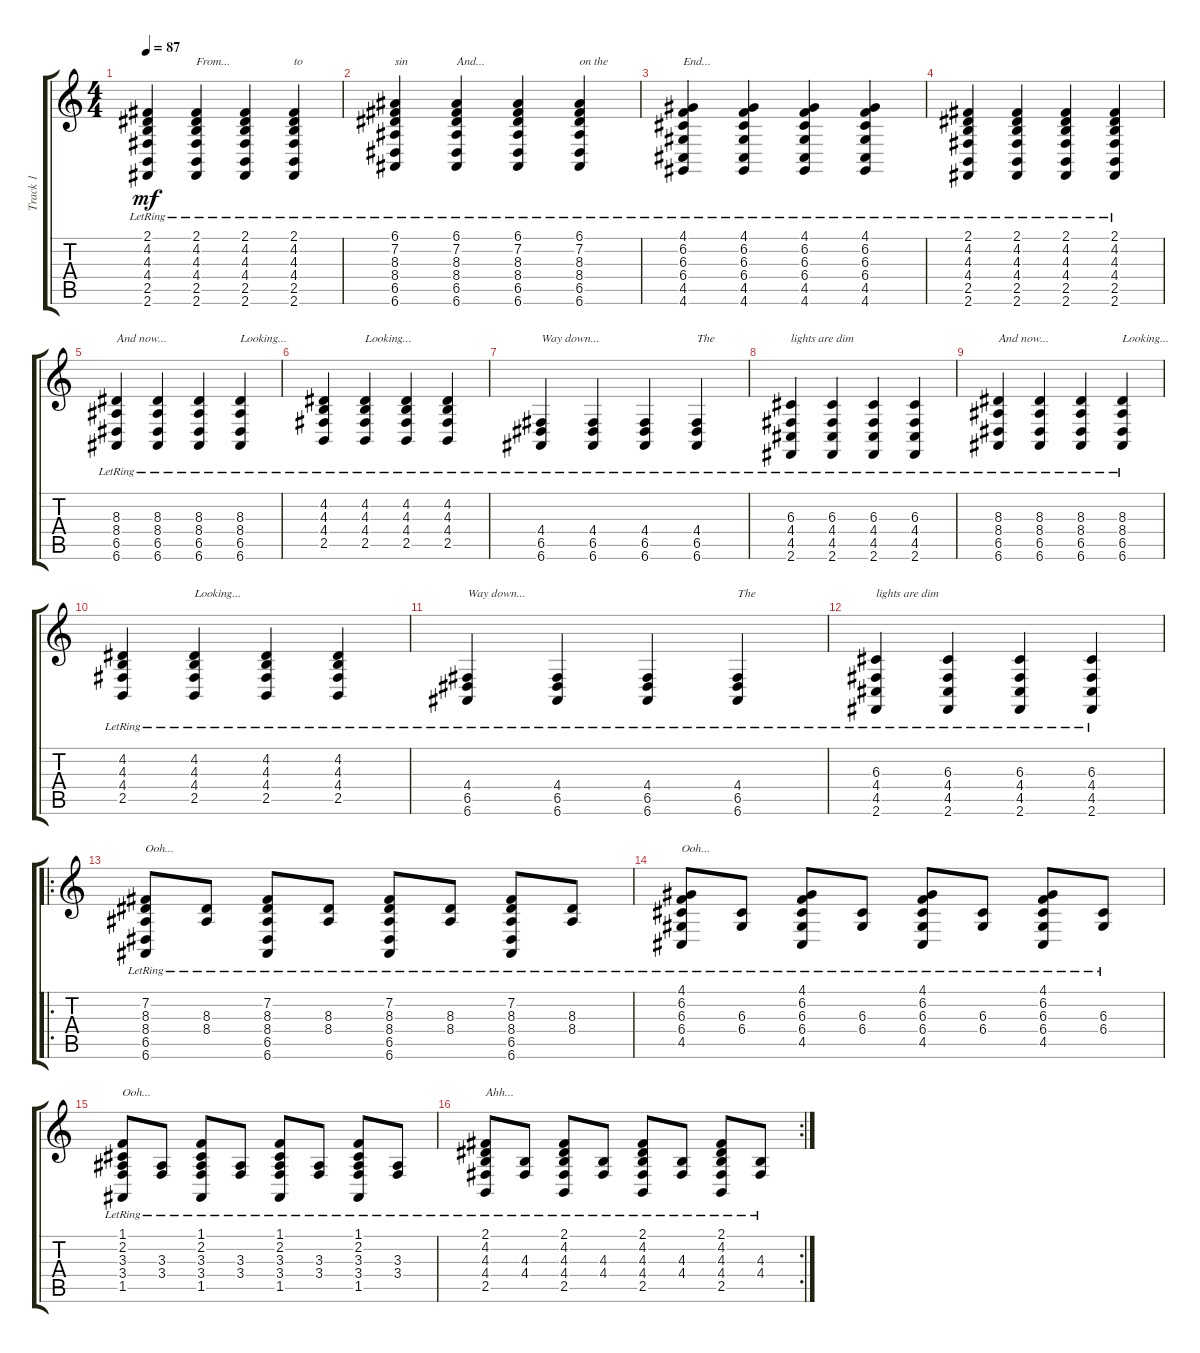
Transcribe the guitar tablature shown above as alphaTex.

\track ("Track 1" "Track 1") {instrument acousticgrandpiano}
\staff {score tabs}
\tuning (E4 B3 G3 D3 A2 E2) {hide}
\ts (4 4)
\tempo 87
\clef g2
\ks c
(2.1{lr} 4.2{lr} 4.3{lr} 4.4{lr} 2.5{lr} 2.6{lr}).4{dy mf} (2.1{lr} 4.2{lr} 4.3{lr} 4.4{lr} 2.5{lr} 2.6{lr}).4{txt "From..."} (2.1{lr} 4.2{lr} 4.3{lr} 4.4{lr} 2.5{lr} 2.6{lr}).4 (2.1{lr} 4.2{lr} 4.3{lr} 4.4{lr} 2.5{lr} 2.6{lr}).4{txt "to"} |
(6.1{lr} 7.2{lr} 8.3{lr} 8.4{lr} 6.5{lr} 6.6{lr}).4{txt "sin"} (6.1{lr} 7.2{lr} 8.3{lr} 8.4{lr} 6.5{lr} 6.6{lr}).4{txt "And..."} (6.1{lr} 7.2{lr} 8.3{lr} 8.4{lr} 6.5{lr} 6.6{lr}).4 (6.1{lr} 7.2{lr} 8.3{lr} 8.4{lr} 6.5{lr} 6.6{lr}).4{txt "on the"} |
(4.1{lr} 6.2{lr} 6.3{lr} 6.4{lr} 4.5{lr} 4.6{lr}).4{txt "End..."} (4.1{lr} 6.2{lr} 6.3{lr} 6.4{lr} 4.5{lr} 4.6{lr}).4 (4.1{lr} 6.2{lr} 6.3{lr} 6.4{lr} 4.5{lr} 4.6{lr}).4 (4.1{lr} 6.2{lr} 6.3{lr} 6.4{lr} 4.5{lr} 4.6{lr}).4 |
(2.1{lr} 4.2{lr} 4.3{lr} 4.4{lr} 2.5{lr} 2.6{lr}).4 (2.1{lr} 4.2{lr} 4.3{lr} 4.4{lr} 2.5{lr} 2.6{lr}).4 (2.1{lr} 4.2{lr} 4.3{lr} 4.4{lr} 2.5{lr} 2.6{lr}).4 (2.1{lr} 4.2{lr} 4.3{lr} 4.4{lr} 2.5{lr} 2.6{lr}).4 |
(8.3{lr} 8.4{lr} 6.5{lr} 6.6{lr}).4{txt "And now..."} (8.3{lr} 8.4{lr} 6.5{lr} 6.6{lr}).4 (8.3{lr} 8.4{lr} 6.5{lr} 6.6{lr}).4 (8.3{lr} 8.4{lr} 6.5{lr} 6.6{lr}).4{txt "Looking..."} |
(4.2{lr} 4.3{lr} 4.4{lr} 2.5{lr}).4 (4.2{lr} 4.3{lr} 4.4{lr} 2.5{lr}).4{txt "Looking..."} (4.2{lr} 4.3{lr} 4.4{lr} 2.5{lr}).4 (4.2{lr} 4.3{lr} 4.4{lr} 2.5{lr}).4 |
(4.4{lr} 6.5{lr} 6.6{lr}).4{txt "Way down..."} (4.4{lr} 6.5{lr} 6.6{lr}).4 (4.4{lr} 6.5{lr} 6.6{lr}).4 (4.4{lr} 6.5{lr} 6.6{lr}).4{txt "The"} |
(6.3{lr} 4.4{lr} 4.5{lr} 2.6{lr}).4{txt "lights are dim"} (6.3{lr} 4.4{lr} 4.5{lr} 2.6{lr}).4 (6.3{lr} 4.4{lr} 4.5{lr} 2.6{lr}).4 (6.3{lr} 4.4{lr} 4.5{lr} 2.6{lr}).4 |
(8.3{lr} 8.4{lr} 6.5{lr} 6.6{lr}).4{txt "And now..."} (8.3{lr} 8.4{lr} 6.5{lr} 6.6{lr}).4 (8.3{lr} 8.4{lr} 6.5{lr} 6.6{lr}).4 (8.3{lr} 8.4{lr} 6.5{lr} 6.6{lr}).4{txt "Looking..."} |
(4.2{lr} 4.3{lr} 4.4{lr} 2.5{lr}).4 (4.2{lr} 4.3{lr} 4.4{lr} 2.5{lr}).4{txt "Looking..."} (4.2{lr} 4.3{lr} 4.4{lr} 2.5{lr}).4 (4.2{lr} 4.3{lr} 4.4{lr} 2.5{lr}).4 |
(4.4{lr} 6.5{lr} 6.6{lr}).4{txt "Way down..."} (4.4{lr} 6.5{lr} 6.6{lr}).4 (4.4{lr} 6.5{lr} 6.6{lr}).4 (4.4{lr} 6.5{lr} 6.6{lr}).4{txt "The"} |
(6.3{lr} 4.4{lr} 4.5{lr} 2.6{lr}).4{txt "lights are dim"} (6.3{lr} 4.4{lr} 4.5{lr} 2.6{lr}).4 (6.3{lr} 4.4{lr} 4.5{lr} 2.6{lr}).4 (6.3{lr} 4.4{lr} 4.5{lr} 2.6{lr}).4 |
\ro
(7.2{lr} 8.3{lr} 8.4{lr} 6.5{lr} 6.6{lr}).8{txt "Ooh..."} (8.3{lr} 8.4{lr}).8 (7.2{lr} 8.3{lr} 8.4{lr} 6.5{lr} 6.6{lr}).8 (8.3{lr} 8.4{lr}).8 (7.2{lr} 8.3{lr} 8.4{lr} 6.5{lr} 6.6{lr}).8 (8.3{lr} 8.4{lr}).8 (7.2{lr} 8.3{lr} 8.4{lr} 6.5{lr} 6.6{lr}).8 (8.3{lr} 8.4{lr}).8 |
(4.1{lr} 6.2{lr} 6.3{lr} 6.4{lr} 4.5{lr}).8{txt "Ooh..."} (6.3{lr} 6.4{lr}).8 (4.1{lr} 6.2{lr} 6.3{lr} 6.4{lr} 4.5{lr}).8 (6.3{lr} 6.4{lr}).8 (4.1{lr} 6.2{lr} 6.3{lr} 6.4{lr} 4.5{lr}).8 (6.3{lr} 6.4{lr}).8 (4.1{lr} 6.2{lr} 6.3{lr} 6.4{lr} 4.5{lr}).8 (6.3{lr} 6.4{lr}).8 |
(1.1{lr} 2.2{lr} 3.3{lr} 3.4{lr} 1.5{lr}).8{txt "Ooh..."} (3.3{lr} 3.4{lr}).8 (1.1{lr} 2.2{lr} 3.3{lr} 3.4{lr} 1.5{lr}).8 (3.3{lr} 3.4{lr}).8 (1.1{lr} 2.2{lr} 3.3{lr} 3.4{lr} 1.5{lr}).8 (3.3{lr} 3.4{lr}).8 (1.1{lr} 2.2{lr} 3.3{lr} 3.4{lr} 1.5{lr}).8 (3.3{lr} 3.4{lr}).8 |
\rc 2
(2.1{lr} 4.2{lr} 4.3{lr} 4.4{lr} 2.5{lr}).8{txt "Ahh..."} (4.3{lr} 4.4{lr}).8 (2.1{lr} 4.2{lr} 4.3{lr} 4.4{lr} 2.5{lr}).8 (4.3{lr} 4.4{lr}).8 (2.1{lr} 4.2{lr} 4.3{lr} 4.4{lr} 2.5{lr}).8 (4.3{lr} 4.4{lr}).8 (2.1{lr} 4.2{lr} 4.3{lr} 4.4{lr} 2.5{lr}).8 (4.3{lr} 4.4{lr}).8
